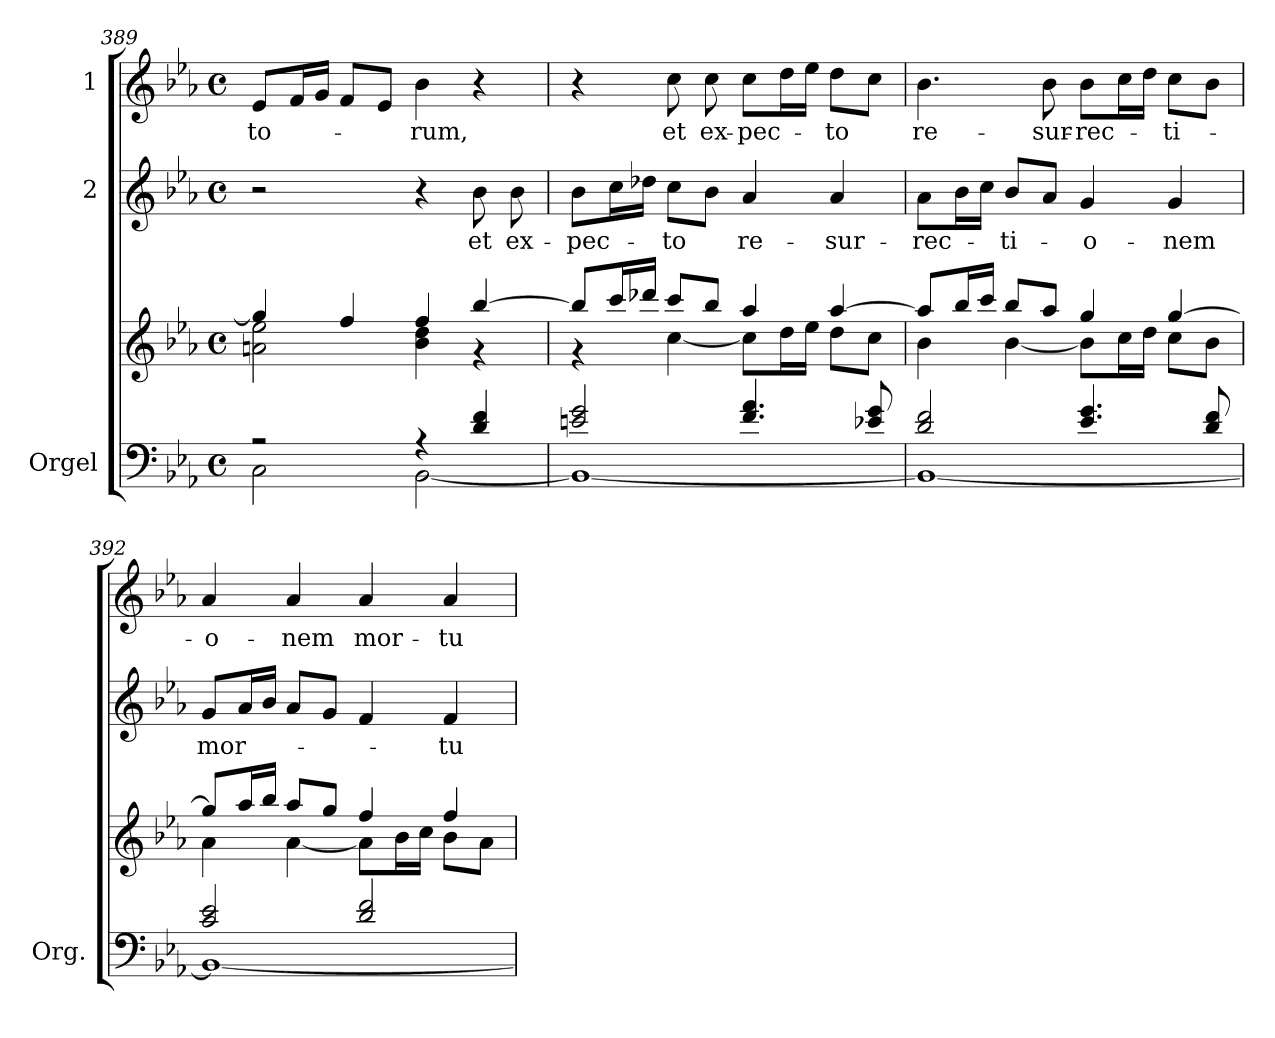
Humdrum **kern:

**kern	**kern	**kern	**text	**kern	**text
*part3	*part3	*part2	*part2	*part1	*part1
*staff4	*staff3	*staff2	*staff2	*staff1	*staff1
*I"Orgel	*	*I"2	*	*I"1	*
*I'Org.	*	*	*	*	*
*clefF4	*clefG2	*clefG2	*	*clefG2	*
*k[b-e-a-]	*k[b-e-a-]	*k[b-e-a-]	*	*k[b-e-a-]	*
*E-:	*E-:	*E-:	*	*E-:	*
*M4/4	*M4/4	*M4/4	*	*M4/4	*
*met(c)	*met(c)	*met(c)	*	*met(c)	*
=389	=389	=389	=389	=389	=389
*^	*^	*	*	*	*
!	!	!	!	!	!	!	!LO:LY:b
2rA	2C\	4gg/]	2an\ 2ee-\	2r	.	8e-/L	-to-
.	.	.	.	.	.	16f/L	.
.	.	.	.	.	.	16g/JJ	.
.	.	4ff/	.	.	.	8f/L	.
.	.	.	.	.	.	8e-/J	.
!	!	!	!	!	!	!	!LO:LY:b
4rA	[<2BB-\	4ff/	4b-\ 4dd\	4r	.	4b-\	-rum,
!	!	!	!	!	!LO:LY:b	!	!
4d/ 4f/	.	[>4bb-/	4r	8b-\	et	4r	.
!	!	!	!	!	!LO:LY:b	!	!
.	.	.	.	8b-\	ex-	.	.
=390	=390	=390	=390	=390	=390	=390	=390
!	!	!	!	!	!LO:LY:b	!	!
2en/ 2g/	1BB-_	8bb-/L]	4r	8b-\L	-pec-	4r	.
.	.	16ccc/L	.	16cc\L	.	.	.
.	.	16ddd-X/JJ	.	16dd-X\JJ	.	.	.
!	!	!	!	!	!LO:LY:b	!	!LO:LY:b
.	.	8ccc/L	[<4cc\	8cc\L	-to	8cc\	et
!	!	!	!	!	!	!	!LO:LY:b
.	.	8bb-/J	.	8b-\J	.	8cc\	ex-
!	!	!	!	!	!LO:LY:b	!	!LO:LY:b
4.f/ 4.a-/	.	4aa-/	8cc\L]	4a-/	re-	8cc\L	-pec-
.	.	.	16dd\L	.	.	16dd\L	.
.	.	.	16ee-\JJ	.	.	16ee-\JJ	.
!	!	!	!	!	!LO:LY:b	!	!LO:LY:b
.	.	[>4aa-/	8dd\L	4a-/	-sur-	8dd\L	-to
8e-X/ 8g/	.	.	8cc\J	.	.	8cc\J	.
!!LO:PB:g=z
=391	=391	=391	=391	=391	=391	=391	=391
!	!	!	!	!	!LO:LY:b	!	!LO:LY:b
2d/ 2f/	1BB-_	8aa-/L]	4b-\	8a-\L	-rec-	4.b-\	re-
.	.	16bb-/L	.	16b-\L	.	.	.
.	.	16ccc/JJ	.	16cc\JJ	.	.	.
!	!	!	!	!	!LO:LY:b	!	!
.	.	8bb-/L	[<4b-\	8b-/L	-ti-	.	.
!	!	!	!	!	!	!	!LO:LY:b
.	.	8aa-/J	.	8a-/J	.	8b-\	-sur-
!	!	!	!	!	!LO:LY:b	!	!LO:LY:b
4.e-/ 4.g/	.	4gg/	8b-\L]	4g/	-o-	8b-\L	-rec-
.	.	.	16cc\L	.	.	16cc\L	.
.	.	.	16dd\JJ	.	.	16dd\JJ	.
!	!	!	!	!	!LO:LY:b	!	!LO:LY:b
.	.	[>4gg/	8cc\L	4g/	-nem	8cc\L	-ti-
8d/ 8f/	.	.	8b-\J	.	.	8b-\J	.
=392	=392	=392	=392	=392	=392	=392	=392
!	!	!	!	!	!LO:LY:b	!	!LO:LY:b
2c/ 2e-/	1BB-_	8gg/L]	4a-\	8g/L	mor-	4a-/	-o-
.	.	16aa-/L	.	16a-/L	.	.	.
.	.	16bb-/JJ	.	16b-/JJ	.	.	.
!	!	!	!	!	!	!	!LO:LY:b
.	.	8aa-/L	[<4a-\	8a-/L	.	4a-/	-nem
.	.	8gg/J	.	8g/J	.	.	.
!	!	!	!	!	!	!	!LO:LY:b
2d/ 2f/	.	4ff/	8a-\L]	4f/	.	4a-/	mor-
.	.	.	16b-\L	.	.	.	.
.	.	.	16cc\JJ	.	.	.	.
!	!	!	!	!	!LO:LY:b	!	!LO:LY:b
.	.	4ff/	8b-\L	4f/	-tu-	4a-/	-tu-
.	.	.	8a-\J	.	.	.	.
*v	*v	*	*	*	*	*	*
*	*v	*v	*	*	*	*
=	=	=	=	=	=
*-	*-	*-	*-	*-	*-
